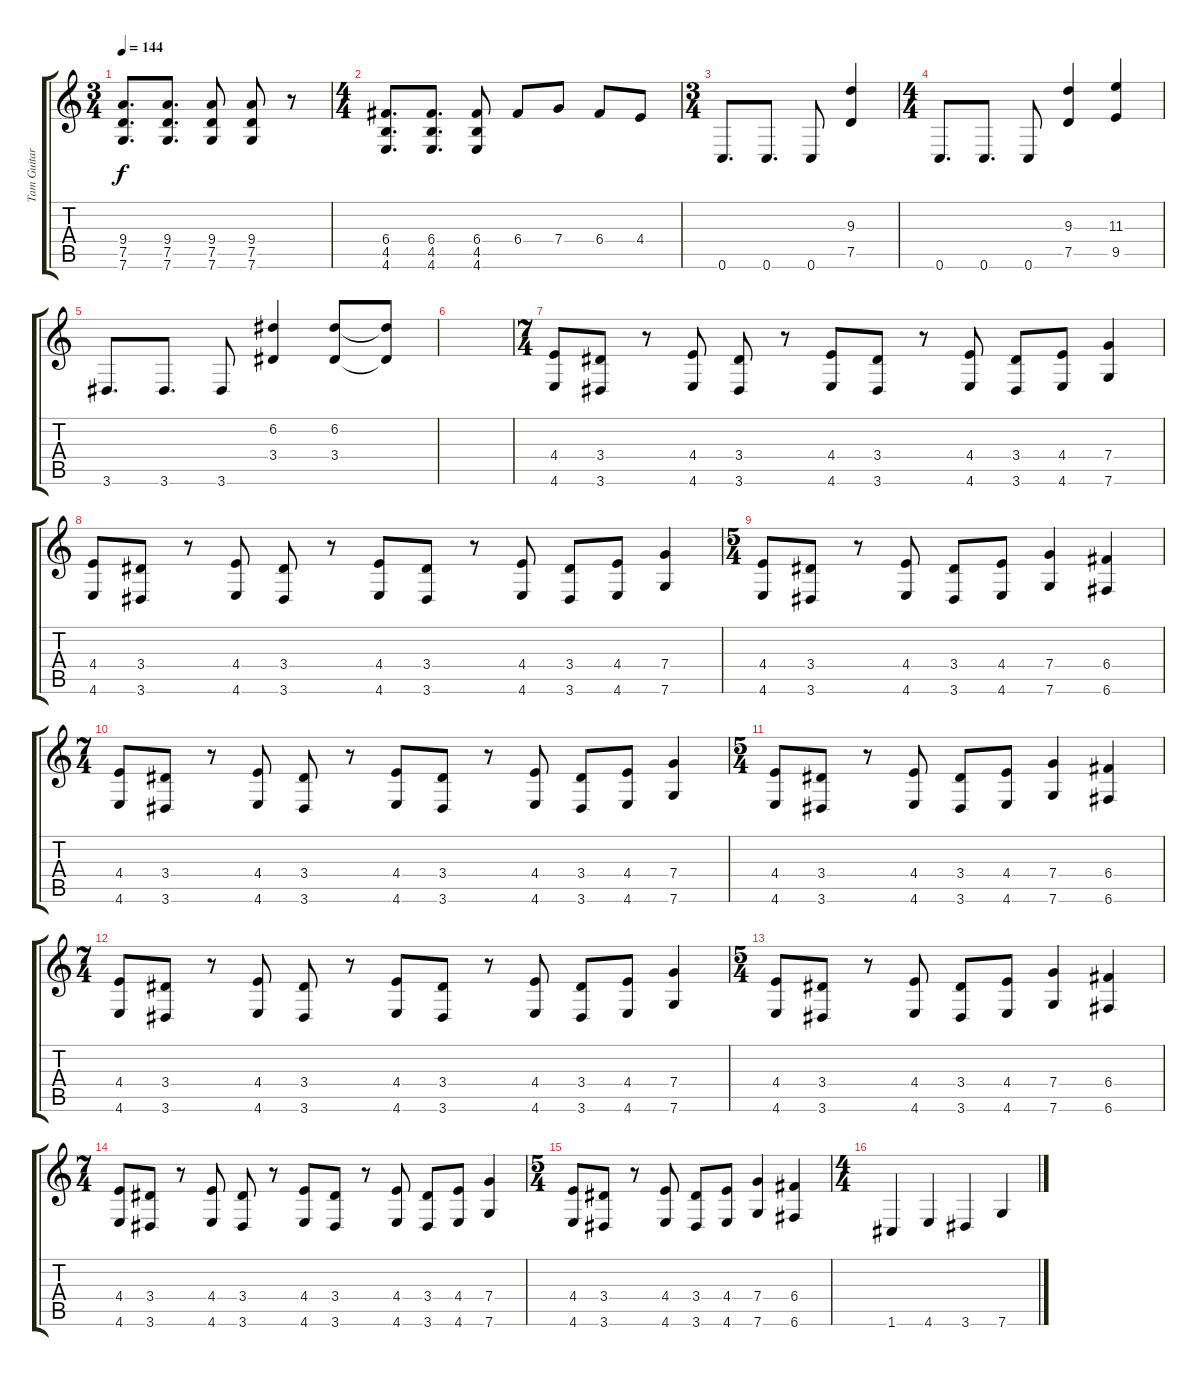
\track ("Tam Guitar" "Tam Guitar") {instrument overdrivenguitar}
\staff {score tabs}
\tuning (D4 A3 F3 C3 G2 C2) {hide}
\ts (3 4)
\tempo 144
\clef g2
\ks c
(9.4 7.5 7.6).8{d dy f} (9.4 7.5 7.6).8{d} (9.4 7.5 7.6).8 (9.4 7.5 7.6).8 r.8 |
\ts (4 4)
(6.4 4.5 4.6).8{d} (6.4 4.5 4.6).8{d} (6.4 4.5 4.6).8 6.4.8 7.4.8 6.4.8 4.4.8 |
\ts (3 4)
0.6.8{d} 0.6.8{d} 0.6.8 (9.3 7.5).4 |
\ts (4 4)
0.6.8{d} 0.6.8{d} 0.6.8 (9.3 7.5).4 (11.3 9.5).4 |
3.6.8{d} 3.6.8{d} 3.6.8 (6.2 3.4).4 (6.2 3.4).8 (6.2{t} 3.4{t}).8 |
|
\ts (7 4)
(4.4 4.6).8 (3.4 3.6).8 r.8 (4.4 4.6).8 (3.4 3.6).8 r.8 (4.4 4.6).8 (3.4 3.6).8 r.8 (4.4 4.6).8 (3.4 3.6).8 (4.4 4.6).8 (7.4 7.6).4 |
(4.4 4.6).8 (3.4 3.6).8 r.8 (4.4 4.6).8 (3.4 3.6).8 r.8 (4.4 4.6).8 (3.4 3.6).8 r.8 (4.4 4.6).8 (3.4 3.6).8 (4.4 4.6).8 (7.4 7.6).4 |
\ts (5 4)
(4.4 4.6).8 (3.4 3.6).8 r.8 (4.4 4.6).8 (3.4 3.6).8 (4.4 4.6).8 (7.4 7.6).4 (6.4 6.6).4 |
\ts (7 4)
(4.4 4.6).8 (3.4 3.6).8 r.8 (4.4 4.6).8 (3.4 3.6).8 r.8 (4.4 4.6).8 (3.4 3.6).8 r.8 (4.4 4.6).8 (3.4 3.6).8 (4.4 4.6).8 (7.4 7.6).4 |
\ts (5 4)
(4.4 4.6).8 (3.4 3.6).8 r.8 (4.4 4.6).8 (3.4 3.6).8 (4.4 4.6).8 (7.4 7.6).4 (6.4 6.6).4 |
\ts (7 4)
(4.4 4.6).8 (3.4 3.6).8 r.8 (4.4 4.6).8 (3.4 3.6).8 r.8 (4.4 4.6).8 (3.4 3.6).8 r.8 (4.4 4.6).8 (3.4 3.6).8 (4.4 4.6).8 (7.4 7.6).4 |
\ts (5 4)
(4.4 4.6).8 (3.4 3.6).8 r.8 (4.4 4.6).8 (3.4 3.6).8 (4.4 4.6).8 (7.4 7.6).4 (6.4 6.6).4 |
\ts (7 4)
(4.4 4.6).8 (3.4 3.6).8 r.8 (4.4 4.6).8 (3.4 3.6).8 r.8 (4.4 4.6).8 (3.4 3.6).8 r.8 (4.4 4.6).8 (3.4 3.6).8 (4.4 4.6).8 (7.4 7.6).4 |
\ts (5 4)
(4.4 4.6).8 (3.4 3.6).8 r.8 (4.4 4.6).8 (3.4 3.6).8 (4.4 4.6).8 (7.4 7.6).4 (6.4 6.6).4 |
\ts (4 4)
1.6.4 4.6.4 3.6.4 7.6.4
